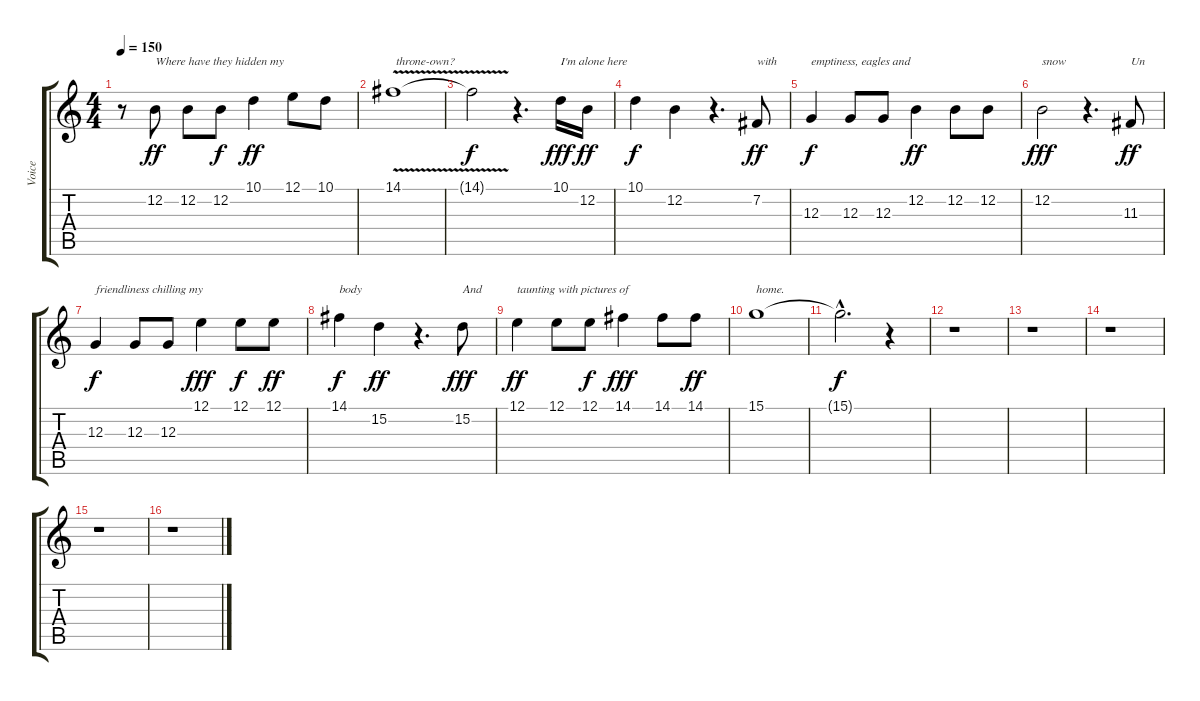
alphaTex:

\track ("Voice" "Voice") {instrument synthvoice}
\staff {score tabs}
\tuning (E4 B3 G3 D3 A2 E2) {hide}
\ts (4 4)
\tempo 150
\clef g2
\ks c
r.8{dy ff} 12.2.8{txt "Where have they hidden my"} 12.2.8 12.2.8{dy f} 10.1.4{dy ff} 12.1.8 10.1.8 |
14.1{v}.1{txt " throne-own?"} |
14.1{t}.2{dy f} r.4{d} 10.1.16{txt "I'm alone here " dy fff} 12.2.16{dy ff} |
10.1.4{dy f} 12.2.4 r.4{d} 7.2.8{txt "with " dy ff} |
12.3.4{txt "emptiness, eagles and " dy f} 12.3.8 12.3.8 12.2.4{dy ff} 12.2.8 12.2.8 |
12.2.2{txt "snow" dy fff} r.4{d} 11.3.8{txt "Un" dy ff} |
12.3.4{txt "friendliness chilling my " dy f} 12.3.8 12.3.8 12.1.4{dy fff} 12.1.8{dy f} 12.1.8{dy ff} |
14.1.4{txt "body" dy f} 15.2.4{dy ff} r.4{d} 15.2.8{txt "And" dy fff} |
12.1.4{txt "taunting with pictures of " dy ff} 12.1.8 12.1.8{dy f} 14.1.4{dy fff} 14.1.8 14.1.8{dy ff} |
15.1.1{txt "home."} |
15.1{hac t}.2{d dy f} r.4 |
r.1 |
r.1 |
r.1 |
r.1 |
r.1
